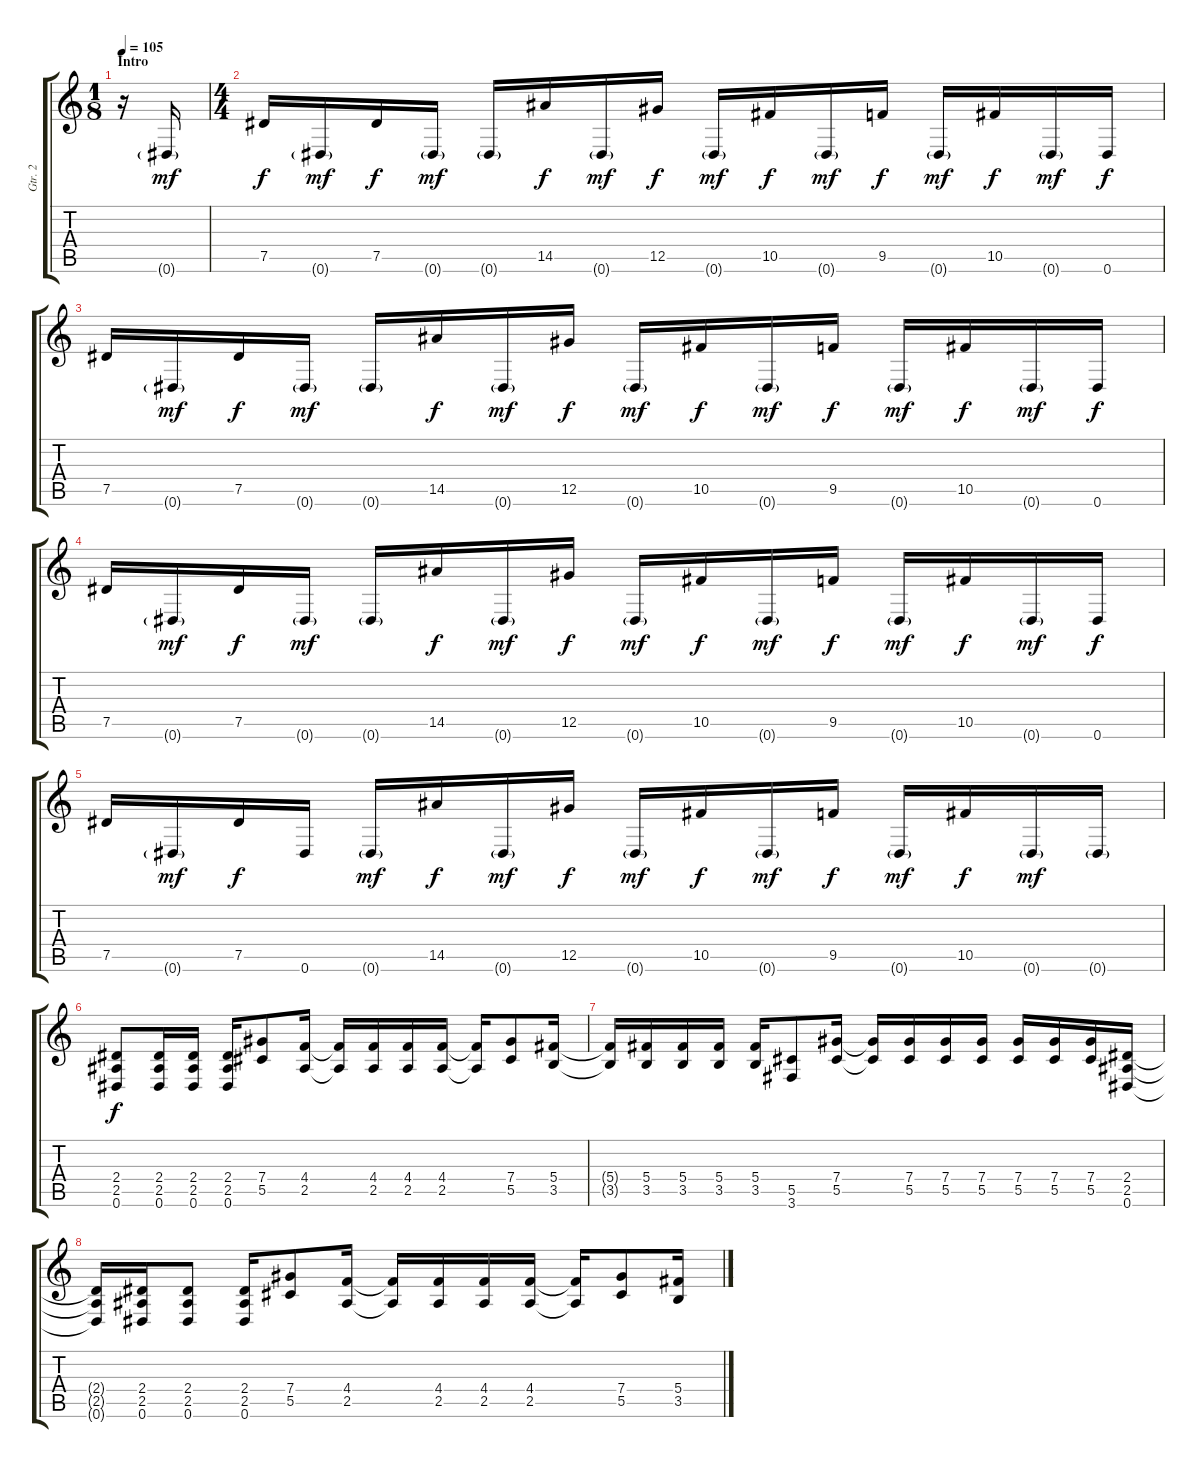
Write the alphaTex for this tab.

\track ("Gtr. 2" "Gtr. 2") {instrument overdrivenguitar}
\staff {score tabs}
\tuning (Eb4 Bb3 Gb3 Db3 Ab2 Eb2) {hide}
\ts (1 8)
\section ("" "Intro")
\tempo 105
\clef g2
\ks c
r.16{dy mf instrument overdrivenguitar} 0.6{g}.16{balance 8} |
\ts (4 4)
7.5.16{dy f} 0.6{g}.16{dy mf} 7.5.16{dy f} 0.6{g}.16{dy mf} 0.6{g}.16 14.5.16{dy f} 0.6{g}.16{dy mf} 12.5.16{dy f} 0.6{g}.16{dy mf} 10.5.16{dy f} 0.6{g}.16{dy mf} 9.5.16{dy f} 0.6{g}.16{dy mf} 10.5.16{dy f} 0.6{g}.16{dy mf} 0.6.16{dy f} |
7.5.16 0.6{g}.16{dy mf} 7.5.16{dy f} 0.6{g}.16{dy mf} 0.6{g}.16 14.5.16{dy f} 0.6{g}.16{dy mf} 12.5.16{dy f} 0.6{g}.16{dy mf} 10.5.16{dy f} 0.6{g}.16{dy mf} 9.5.16{dy f} 0.6{g}.16{dy mf} 10.5.16{dy f} 0.6{g}.16{dy mf} 0.6.16{dy f} |
7.5.16 0.6{g}.16{dy mf} 7.5.16{dy f} 0.6{g}.16{dy mf} 0.6{g}.16 14.5.16{dy f} 0.6{g}.16{dy mf} 12.5.16{dy f} 0.6{g}.16{dy mf} 10.5.16{dy f} 0.6{g}.16{dy mf} 9.5.16{dy f} 0.6{g}.16{dy mf} 10.5.16{dy f} 0.6{g}.16{dy mf} 0.6.16{dy f} |
7.5.16 0.6{g}.16{dy mf} 7.5.16{dy f} 0.6.16 0.6{g}.16{dy mf} 14.5.16{dy f} 0.6{g}.16{dy mf} 12.5.16{dy f} 0.6{g}.16{dy mf} 10.5.16{dy f} 0.6{g}.16{dy mf} 9.5.16{dy f} 0.6{g}.16{dy mf} 10.5.16{dy f} 0.6{g}.16{dy mf} 0.6{g}.16 |
(2.4 2.5 0.6).8{dy f} (2.4 2.5 0.6).16 (2.4 2.5 0.6).16 (2.4 2.5 0.6).16 (7.4 5.5).8 (4.4 2.5).16 (4.4{t} 2.5{t}).16 (4.4 2.5).16 (4.4 2.5).16 (4.4 2.5).16 (4.4{t} 2.5{t}).16 (7.4 5.5).8 (5.4 3.5).16 |
(5.4{t} 3.5{t}).16 (5.4 3.5).16 (5.4 3.5).16 (5.4 3.5).16 (5.4 3.5).16 (5.5 3.6).8 (7.4 5.5).16 (7.4{t} 5.5{t}).16 (7.4 5.5).16 (7.4 5.5).16 (7.4 5.5).16 (7.4 5.5).16 (7.4 5.5).16 (7.4 5.5).16 (2.4 2.5 0.6).16 |
(2.4{t} 2.5{t} 0.6{t}).16 (2.4 2.5 0.6).16 (2.4 2.5 0.6).8 (2.4 2.5 0.6).16 (7.4 5.5).8 (4.4 2.5).16 (4.4{t} 2.5{t}).16 (4.4 2.5).16 (4.4 2.5).16 (4.4 2.5).16 (4.4{t} 2.5{t}).16 (7.4 5.5).8 (5.4 3.5).16
